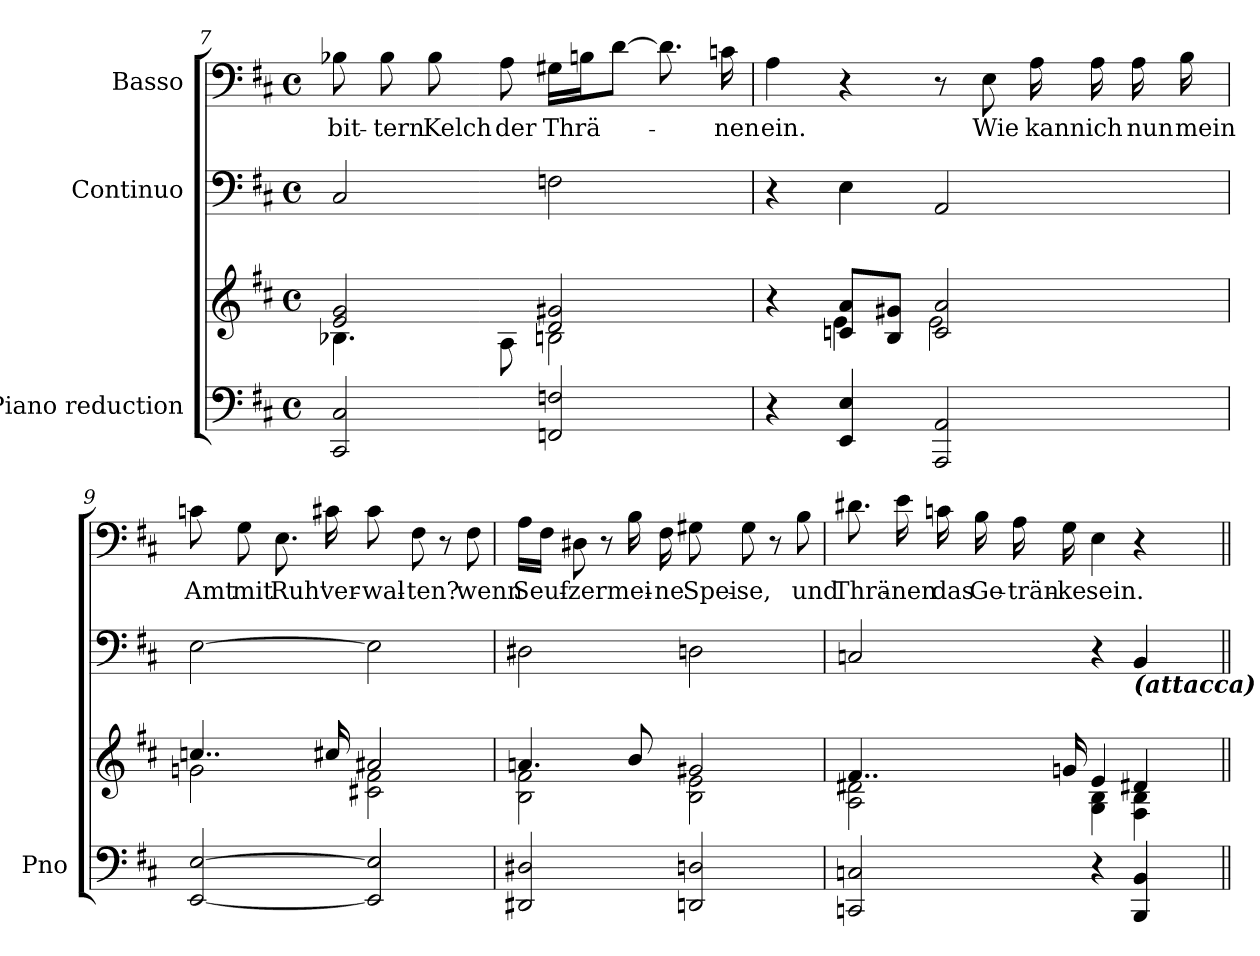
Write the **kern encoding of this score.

**kern	**kern	**kern	**kern	**text
*part3	*part3	*part2	*part1	*part1
*staff4	*staff3	*staff2	*staff1	*staff1
*I"Piano reduction	*	*I"Continuo	*I"Basso	*
*I'Pno	*	*	*	*
*clefF4	*clefG2	*clefF4	*clefF4	*
*k[f#c#]	*k[f#c#]	*k[f#c#]	*k[f#c#]	*
*M4/4	*M4/4	*M4/4	*M4/4	*
*met(c)	*met(c)	*met(c)	*met(c)	*
=7	=7	=7	=7	=7
*	*^	*	*	*
!	!	!	!	!	!LO:LY:b
2CC#/ 2C#/	2e/ 2g/	4.B-X\	2C#/	8B-X\	bit-
!	!	!	!	!	!LO:LY:b
.	.	.	.	8B-\	-tern
!	!	!	!	!	!LO:LY:b
.	.	.	.	8B-\	Kelch
!	!	!	!	!	!LO:LY:b
.	.	8A\	.	8A\	der
!	!	!	!	!	!LO:LY:b
2FFn/ 2Fn/	2d/ 2g#X/	2Bn\	2Fn\	16G#X\LL	Thrä-
.	.	.	.	16Bn\J	.
.	.	.	.	[8d\J	.
.	.	.	.	8.d\]	.
!	!	!	!	!	!LO:LY:b
.	.	.	.	16cn\	-nen
=8	=8	=8	=8	=8	=8
!	!	!	!	!	!LO:LY:b
4r	4r	4ryy	4r	4A\	ein.
4EE/ 4E/	8cn/ 8a/L	4e\	4E\	4r	.
.	8B/ 8g#X/J	.	.	.	.
2AAA/ 2AA/	2c/ 2a/	2e\	2AA/	8r	.
!	!	!	!	!	!LO:LY:b
.	.	.	.	8E\	Wie
!	!	!	!	!	!LO:LY:b
.	.	.	.	16A\	kann
!	!	!	!	!	!LO:LY:b
.	.	.	.	16A\	ich
!	!	!	!	!	!LO:LY:b
.	.	.	.	16A\	nun
!	!	!	!	!	!LO:LY:b
.	.	.	.	16B\	mein
!!LO:LB:g=z
=9	=9	=9	=9	=9	=9
!	!	!	!	!	!LO:LY:b
[2EE/ [2E/	4..ccn/	2gn\	[2E\	8cn\	Amt
!	!	!	!	!	!LO:LY:b
.	.	.	.	8G\	mit
!	!	!	!	!	!LO:LY:b
.	.	.	.	8.E\	Ruh'
!	!	!	!	!	!LO:LY:b
.	16cc#X/	.	.	16c#X\	ver-
!	!	!	!	!	!LO:LY:b
2EE/] 2E/]	2a#X/	2c#X\ 2f#\	2E\]	8c#\	-wal-
!	!	!	!	!	!LO:LY:b
.	.	.	.	8F#\	-ten?
.	.	.	.	8r	.
!	!	!	!	!	!LO:LY:b
.	.	.	.	8F#\	wenn
=10	=10	=10	=10	=10	=10
!	!	!	!	!	!LO:LY:b
2DD#X/ 2D#X/	4.an/	2B\ 2f#\	2D#X\	16A\LL	Seuf-
.	.	.	.	16F#\JJ	.
!	!	!	!	!	!LO:LY:b
.	.	.	.	8D#X\	-zer
.	.	.	.	8r	.
!	!	!	!	!	!LO:LY:b
.	8b/	.	.	16B\	mei-
!	!	!	!	!	!LO:LY:b
.	.	.	.	16F#\	-ne
!	!	!	!	!	!LO:LY:b
2DDn/ 2Dn/	2g#X/	2B\ 2e\	2Dn\	8G#X\	Spei-
!	!	!	!	!	!LO:LY:b
.	.	.	.	8G#\	-se,
.	.	.	.	8r	.
!	!	!	!	!	!LO:LY:b
.	.	.	.	8B\	und
=11	=11	=11	=11	=11	=11
!	!	!	!	!	!LO:LY:b
2CCn/ 2Cn/	4..f#/	2A\ 2d#X\	2Cn/	8.d#X\	Thrä-
!	!	!	!	!	!LO:LY:b
.	.	.	.	16e\	-nen
!	!	!	!	!	!LO:LY:b
.	.	.	.	16cn\	das
!	!	!	!	!	!LO:LY:b
.	.	.	.	16B\	Ge-
!	!	!	!	!	!LO:LY:b
.	.	.	.	16A\	-trän-
!	!	!	!	!	!LO:LY:b
.	16gn/	.	.	16G\	-ke
!	!	!	!	!	!LO:LY:b
4r	4e/	4G\ 4B\	4r	4E\	sein.
!	!	!	!LO:TX:b:Bi:t=(attacca)	!	!
4BBB/ 4BB/	4d#X/	4F#\ 4B\	4BB/	4r	.
*	*v	*v	*	*	*
=||	=||	=||	=||	=||
*-	*-	*-	*-	*-
